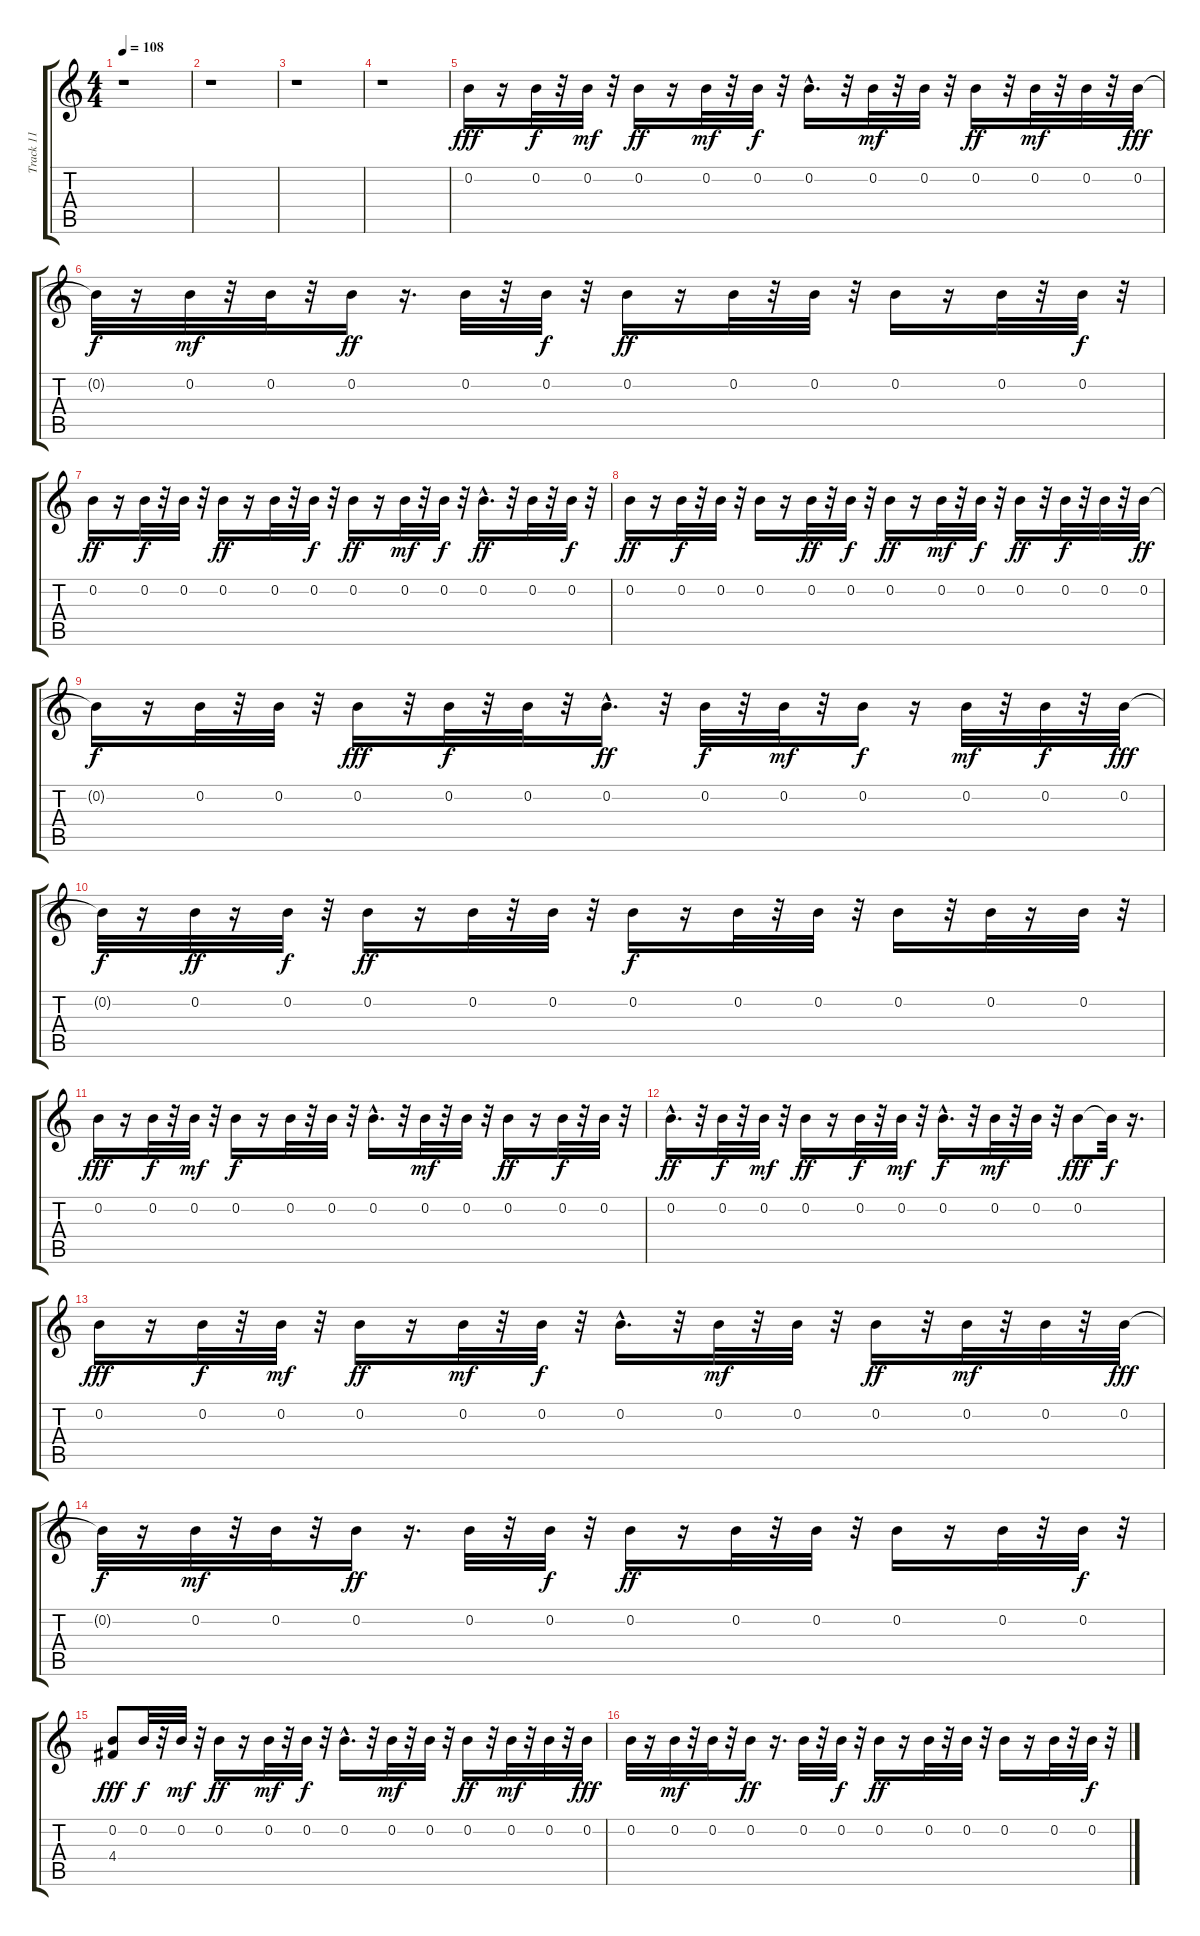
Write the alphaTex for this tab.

\track ("Track 11" "Track 11") {instrument acousticguitarnylon}
\staff {score tabs}
\tuning (E4 B3 G3 D3 A2 E2) {hide}
\ts (4 4)
\tempo 108
\clef g2
\ks c
r.1{dy f} |
r.1 |
r.1 |
r.1 |
0.2.16{dy fff volume 16} r.16 0.2.32{dy f} r.32 0.2.32{dy mf} r.32 0.2.16{dy ff} r.16 0.2.32{dy mf} r.32 0.2.32{dy f} r.32 0.2{hac}.16{d} r.32 0.2.32{dy mf} r.32 0.2.32 r.32 0.2.16{dy ff} r.32 0.2.32{dy mf} r.32 0.2.32 r.32 0.2.32{dy fff} |
0.2{t}.32{dy f} r.16 0.2.32{dy mf} r.32 0.2.32 r.32 0.2.16{dy ff} r.16{d} 0.2.32 r.32 0.2.32{dy f} r.32 0.2.16{dy ff} r.16 0.2.32 r.32 0.2.32 r.32 0.2.16 r.16 0.2.32 r.32 0.2.32{dy f} r.32 |
0.2.16{dy ff} r.16 0.2.32{dy f volume 16} r.32 0.2.32 r.32 0.2.16{dy ff} r.16 0.2.32 r.32 0.2.32{dy f} r.32 0.2.16{dy ff} r.16 0.2.32{dy mf} r.32 0.2.32{dy f} r.32 0.2{hac}.16{d dy ff} r.32 0.2.32 r.32 0.2.32{dy f} r.32 |
0.2.16{dy ff} r.16 0.2.32{dy f} r.32 0.2.32 r.32 0.2.16 r.16 0.2.32{dy ff} r.32 0.2.32{dy f} r.32 0.2.16{dy ff} r.16 0.2.32{dy mf} r.32 0.2.32{dy f} r.32 0.2.16{dy ff} r.32 0.2.32{dy f} r.32 0.2.32 r.32 0.2.32{dy ff} |
0.2{t}.16{dy f} r.16 0.2.32{volume 16} r.32 0.2.32 r.32 0.2.16{dy fff} r.32 0.2.32{dy f} r.32 0.2.32 r.32 0.2{hac}.16{d dy ff} r.32 0.2.32{dy f} r.32 0.2.32{dy mf} r.32 0.2.16{dy f} r.16 0.2.32{dy mf} r.32 0.2.32{dy f} r.32 0.2.32{dy fff} |
0.2{t}.32{dy f} r.16 0.2.32{dy ff} r.16 0.2.32{dy f} r.32 0.2.16{dy ff} r.16 0.2.32 r.32 0.2.32 r.32 0.2.16{dy f} r.16 0.2.32 r.32 0.2.32 r.32 0.2.16 r.32 0.2.32 r.16 0.2.32 r.32 |
0.2.16{dy fff} r.16 0.2.32{dy f} r.32 0.2.32{dy mf} r.32 0.2.16{dy f} r.16 0.2.32 r.32 0.2.32 r.32 0.2{hac}.16{d} r.32 0.2.32{dy mf} r.32 0.2.32 r.32 0.2.16{dy ff} r.16 0.2.32{dy f} r.32 0.2.32 r.32 |
0.2{hac}.16{d dy ff} r.32 0.2.32{dy f} r.32 0.2.32{dy mf} r.32 0.2.16{dy ff} r.16 0.2.32{dy f} r.32 0.2.32{dy mf} r.32 0.2{hac}.16{d dy f} r.32 0.2.32{dy mf} r.32 0.2.32 r.32 0.2.8{dy fff} 0.2{t}.32{dy f} r.16{d} |
0.2.16{dy fff volume 16} r.16 0.2.32{dy f} r.32 0.2.32{dy mf} r.32 0.2.16{dy ff} r.16 0.2.32{dy mf} r.32 0.2.32{dy f} r.32 0.2{hac}.16{d} r.32 0.2.32{dy mf} r.32 0.2.32 r.32 0.2.16{dy ff} r.32 0.2.32{dy mf} r.32 0.2.32 r.32 0.2.32{dy fff} |
0.2{t}.32{dy f} r.16 0.2.32{dy mf} r.32 0.2.32 r.32 0.2.16{dy ff} r.16{d} 0.2.32 r.32 0.2.32{dy f} r.32 0.2.16{dy ff} r.16 0.2.32 r.32 0.2.32 r.32 0.2.16 r.16 0.2.32 r.32 0.2.32{dy f} r.32 |
(0.2 4.4).8{dy fff} 0.2.32{dy f} r.32 0.2.32{dy mf} r.32 0.2.16{dy ff} r.16 0.2.32{dy mf} r.32 0.2.32{dy f} r.32 0.2{hac}.16{d} r.32 0.2.32{dy mf} r.32 0.2.32 r.32 0.2.16{dy ff} r.32 0.2.32{dy mf} r.32 0.2.32 r.32 0.2.32{dy fff} |
0.2.32 r.16 0.2.32{dy mf} r.32 0.2.32 r.32 0.2.16{dy ff} r.16{d} 0.2.32 r.32 0.2.32{dy f} r.32 0.2.16{dy ff} r.16 0.2.32 r.32 0.2.32 r.32 0.2.16 r.16 0.2.32 r.32 0.2.32{dy f} r.32
